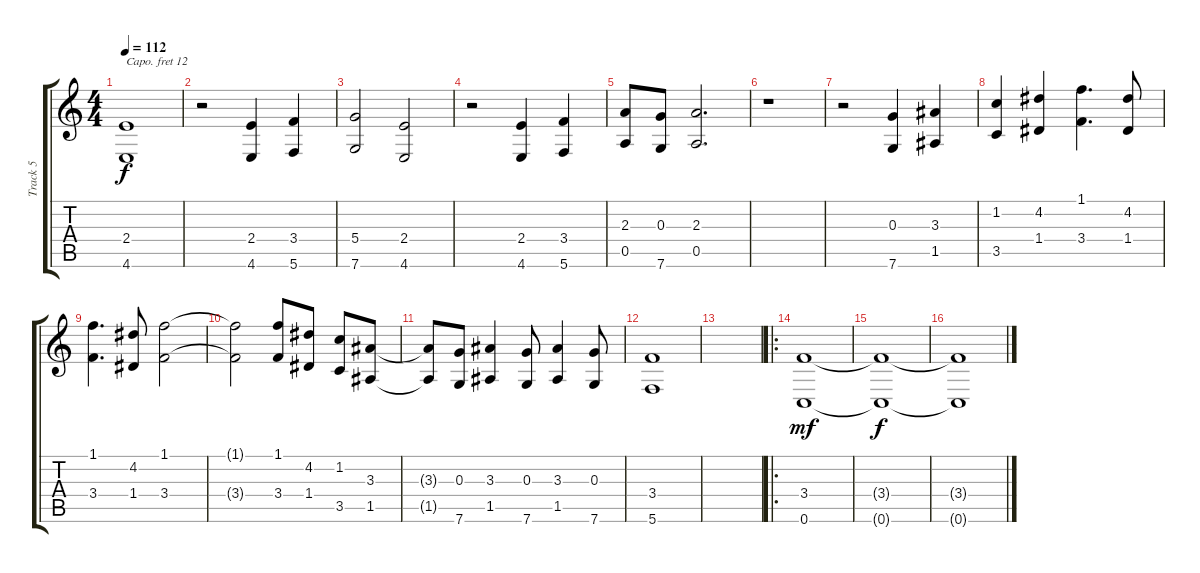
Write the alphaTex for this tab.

\track ("Track 5" "Track 5") {instrument stringensemble1}
\staff {score tabs}
\capo 12
\tuning (E4 B3 G3 D3 A2 C2) {hide}
\ts (4 4)
\tempo 112
\clef g2
\ks c
(2.4 4.6).1{dy f} |
r.2 (2.4 4.6).4 (3.4 5.6).4 |
(5.4 7.6).2 (2.4 4.6).2 |
r.2 (2.4 4.6).4 (3.4 5.6).4 |
(2.3 0.5).8 (0.3 7.6).8 (2.3 0.5).2{d} |
r.1 |
r.2 (0.3 7.6).4 (3.3 1.5).4 |
(1.2 3.5).4 (4.2 1.4).4 (1.1 3.4).4{d} (4.2 1.4).8 |
(1.1 3.4).4{d} (4.2 1.4).8 (1.1 3.4).2 |
(1.1{t} 3.4{t}).2 (1.1 3.4).8 (4.2 1.4).8 (1.2 3.5).8 (3.3 1.5).8 |
(3.3{t} 1.5{t}).8 (0.3 7.6).8 (3.3 1.5).4 (0.3 7.6).8 (3.3 1.5).4 (0.3 7.6).8 |
(3.4 5.6).1 |
|
\ro
(3.4 0.6).1{dy mf} |
(3.4{t} 0.6{t}).1{dy f} |
(3.4{t} 0.6{t}).1
